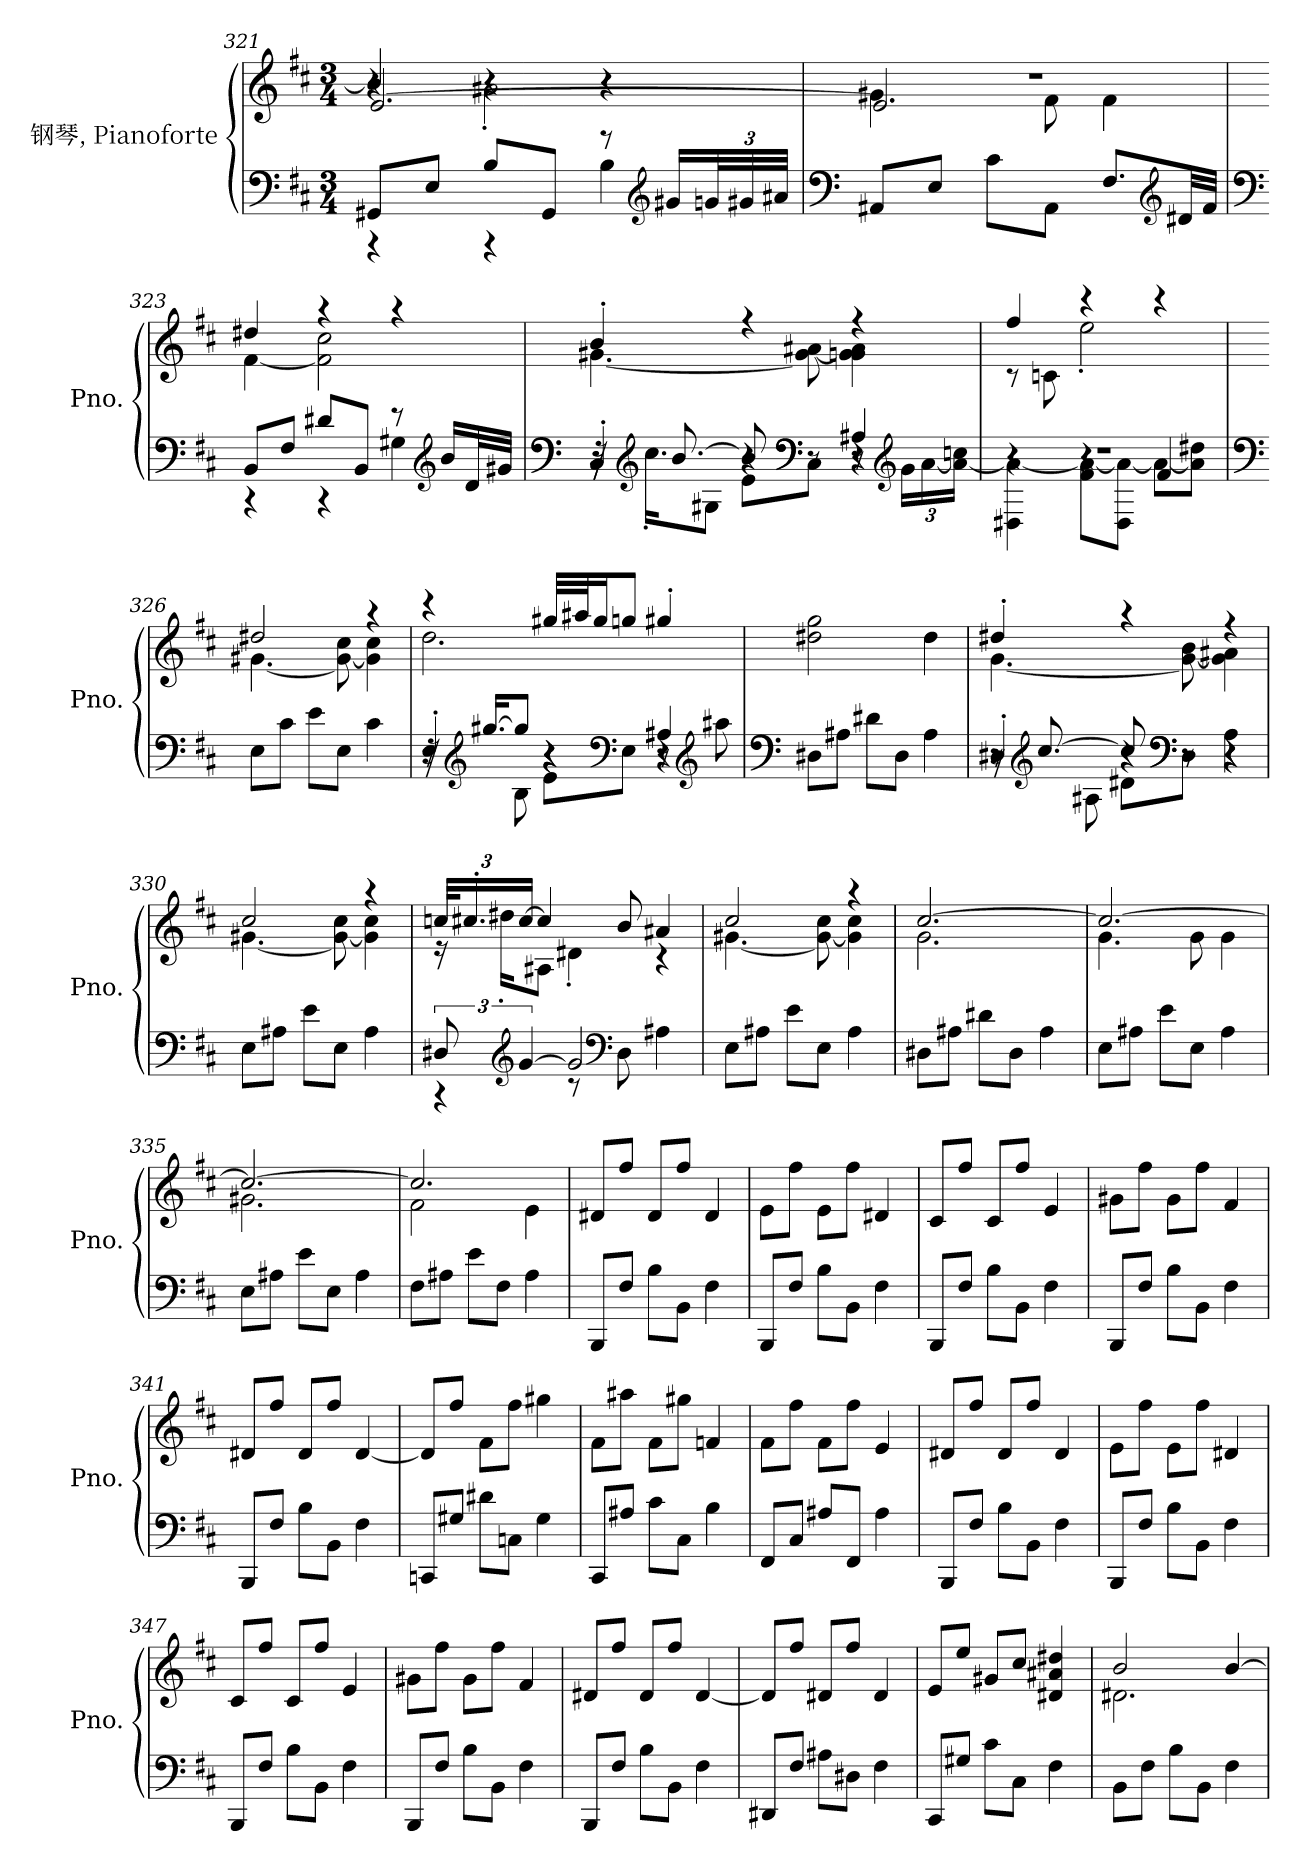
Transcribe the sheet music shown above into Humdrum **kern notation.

**kern	**kern
*part1	*part1
*staff2	*staff1
*I"钢琴, Pianoforte	*
*I'Pno.	*
!!LO:PB:g=z
*clefF4	*clefG2
*k[f#c#]	*k[f#c#]
*M3/4	*M3/4
=321	=321
*^	*^
*	*	*	*^
8GG#X/L	4r	4b/]	4r	[2.e/
8E/J	.	.	.	.
*	*	*MM106	*	*
8B/L	4r	4r	2a#X'\	.
8GG#/J	.	.	.	.
8r	4B\	4r	.	.
*clefG2	*	*	*	*
16g#X/LL	.	.	.	.
*Xbrackettup	*	*	*	*
48gn/L	.	.	.	.
48g#X/	.	.	.	.
48a#X/JJJ	.	.	.	.
*v	*v	*	*	*
=322	=322	=322	=322
*clefF4	*	*	*
*	*MM117	*	*
8AA#X/L	2.r	4.g#X\	2.e/]
8E/J	.	.	.
8c#\L	.	.	.
8AA#\J	.	8f#\	.
*	*MM86	*	*
8.F#/L	.	4f#\	.
*clefG2	*	*	*
32d#X/LL	.	.	.
32f#/JJJ	.	.	.
*	*v	*v	*v
=323	=323
*clefF4	*
*	*MM106
*^	*^
8BB/L	4r	4dd#X/	[4f#\
8F#/J	.	.	.
*	*	*MM120	*
8d#X/L	4r	4r	2f#\] 2cc#\
8BB/J	.	.	.
8r	4G#X\	4r	.
*clefG2	*	*	*
16b/LL	.	.	.
32d#/L	.	.	.
32g#X/JJJ	.	.	.
*v	*v	*	*
!!LO:LB:g=z	!!
=324	=324	=324
*clefF4	*	*
*	*MM110	*
*^	*	*
*	*^	*	*
16r	32r	4C#'/	4b'/	[4.g#X\
*clefG2	*	*	*	*
.	16.cc#'\KL	.	.	.
[8.b/	.	.	.	.
.	8G#X\J	.	.	.
8b/]	8e\L	4r	4r	.
*clefF4	*	*	*	*
8r	8C#\J	.	.	8g#\_ 8a#X\
*	*	*	*MM120	*
4r	8r	4A#X/	4r	4gn\ 4g#\] 4a#\
*clefG2	*	*	*	*
.	24g\LL	.	.	.
.	[24a\	.	.	.
.	24a\_ 24ccn\JJ	.	.	.
=325	=325	=325	=325	=325
*	*	*	*MM120	*
2.r	4D#X\ 4a\_	4r	4ff#/	8r
.	.	.	.	8cn\
*	*	*	*MM132	*
.	8f#\ 8a\_L	4r	4r	2ee'\
.	8D#\ 8a\_J	.	.	.
.	8a\L_	4f#/	4r	.
.	8a\] 8dd#X\J	.	.	.
*v	*v	*v	*	*
=326	=326	=326
*clefF4	*	*
*	*MM137	*
8E\L	2dd#X/	[4.g#X\
8c#\J	.	.
8e\L	.	.
*	*MM110	*
8E\J	.	8g#\_ 8cc#\
4c#\	4r	4g#\] 4cc#\
!!LO:LB:g=z	!!
=327	=327	=327
*	*MM88	*
*^	*	*
*	*^	*	*
32r	8r	4E'/	4r	2.dd\
*clefG2	*	*	*	*
[16.gg#X/KL	.	.	.	.
8gg#/J]	8B\	.	.	.
*	*	*	*MM94	*
4r	8e\L	4r	32gg#X/LLL	.
.	.	.	32aa#X/J	.
*	*	*	*MM40	*
.	.	.	16gg#/J	.
*clefF4	*	*	*	*
*	*	*	*MM110	*
.	8E\J	.	8ggn/J	.
4r	8r	4A#X/	4gg#X'/	.
*clefG2	*	*	*	*
.	8aa#X\	.	.	.
*v	*v	*v	*	*
*	*v	*v
=328	=328
*clefF4	*
*	*MM120
8D#X\L	2dd#X\ 2gg\
8A#X\J	.
8d#X\L	.
8D#\J	.
*	*MM147
4A#\	4dd#\
=329	=329
*	*MM110
*^	*^
*	*^	*	*
16r	8r	4D#X'/	4dd#X'/	[4.g\
*clefG2	*	*	*	*
[8.cc#/	.	.	.	.
.	8A#X\	.	.	.
8cc#/]	8d#X\L	4r	4r	.
*clefF4	*	*	*	*
*	*	*	*MM166	*
8r	8D#\J	.	.	8g\_ 8b\
*	*	*	*MM120	*
4r	4A#\	4r	4r	4g\] 4a#X\
*v	*v	*v	*	*
!!LO:LB:g=z	!!
=330	=330	=330
8E\L	2cc#/	[4.g#X\
8A#X\J	.	.
8e\L	.	.
8E\J	.	8g#\_ 8cc#\
4A#\	4r	4g#\] 4cc#\
=331	=331	=331
*brackettup	*Xbrackettup	*
*^	*	*
12D#X/	4r	48ccn/KLL	16r
.	.	24.cc#X'/	.
.	.	.	16dd#X'\KL
*clefG2	*	*	*
[6g/	.	[24cc#/JJ	.
.	.	4cc#/]	8A#X\J
2g/]	8r	.	4d#X'\
*clefF4	*	*	*
.	8D#\	8b/	.
*	*	*MM139	*
.	4A#X\	4a#X/	4r
*v	*v	*	*
=332	=332	=332
*	*MM124	*
8E\L	2cc#/	[4.g#X\
8A#X\J	.	.
8e\L	.	.
*	*MM102	*
8E\J	.	8g#\_ 8cc#\
*	*MM106	*
4A#\	4r	4g#\] 4cc#\
=333	=333	=333
*	*MM124	*
8D#X\L	[2.cc#/	2.g\
8A#X\J	.	.
8d#X\L	.	.
8D#\J	.	.
4A#\	.	.
!!LO:LB:g=z	!!
=334	=334	=334
*	*MM127	*
8E\L	2.cc#/_	4.g\
8A#X\J	.	.
8e\L	.	.
*	*MM86	*
8E\J	.	8g\
*	*MM104	*
4A#\	.	4g\
=335	=335	=335
8E\L	2.cc#/_	2.g#X\
8A#X\J	.	.
8e\L	.	.
8E\J	.	.
4A#\	.	.
=336	=336	=336
*	*MM85	*
8F#\L	2.cc#/]	2f#\
8A#X\J	.	.
8e\L	.	.
8F#\J	.	.
*	*MM58	*
4A#\	.	4e\
*	*v	*v
=337	=337
*	*MM88
8BBB/L	8d#X/L
8F#/J	8ff#/J
*	*MM94
8B\L	8d#/L
8BB\J	8ff#/J
*	*MM106
4F#\	4d#/
=338	=338
*	*MM98
8BBB/L	8e\L
8F#/J	8ff#\J
*	*MM110
8B\L	8e\L
8BB\J	8ff#\J
*	*MM98
4F#\	4d#X/
=339	=339
*	*MM102
8BBB/L	8c#/L
8F#/J	8ff#/J
8B\L	8c#/L
8BB\J	8ff#/J
4F#\	4e/
=340	=340
*	*MM110
8BBB/L	8g#X\L
8F#/J	8ff#\J
*	*MM98
8B\L	8g#\L
8BB\J	8ff#\J
*	*MM106
4F#\	4f#/
!!LO:LB:g=z
=341	=341
*	*MM102
8BBB/L	8d#X/L
8F#/J	8ff#/J
*	*MM106
8B\L	8d#/L
8BB\J	8ff#/J
4F#\	[4d#/
=342	=342
8CCn/L	8d#/L]
8G#X/J	8ff#/J
*	*MM110
8d#X\L	8f#\L
8Cn\J	8ff#\J
*	*MM94
4G#\	4gg#X\
=343	=343
*	*MM102
8CC#/L	8f#\L
8A#X/J	8aa#X\J
8c#\L	8f#\L
8C#\J	8gg#X\J
*	*MM88
4B\	4fn/
=344	=344
*	*MM110
8FF#/L	8f#\L
8C#/J	8ff#\J
*	*MM91
8A#X/L	8f#\L
8FF#/J	8ff#\J
4A#\	4e/
=345	=345
*	*MM105
8BBB/L	8d#X/L
8F#/J	8ff#/J
*	*MM110
8B\L	8d#/L
8BB\J	8ff#/J
*	*MM105
4F#\	4d#/
=346	=346
*	*MM110
8BBB/L	8e\L
8F#/J	8ff#\J
*	*MM105
8B\L	8e\L
8BB\J	8ff#\J
4F#\	4d#X/
!!LO:PB:g=z
=347	=347
8BBB/L	8c#/L
8F#/J	8ff#/J
*	*MM110
8B\L	8c#/L
8BB\J	8ff#/J
*	*MM96
4F#\	4e/
=348	=348
*	*MM105
8BBB/L	8g#X\L
8F#/J	8ff#\J
*	*MM110
8B\L	8g#\L
8BB\J	8ff#\J
4F#\	4f#/
=349	=349
*	*MM100
8BBB/L	8d#X/L
8F#/J	8ff#/J
8B\L	8d#/L
8BB\J	8ff#/J
4F#\	[4d#/
=350	=350
*	*MM105
8DD#X/L	8d#/L]
8F#/J	8ff#/J
*	*MM92
8A#X\L	8d#X/L
8D#X\J	8ff#/J
*	*MM82
4F#\	4d#/
=351	=351
*	*MM79
8CC#/L	8e/L
8G#X/J	8ee/J
8c#\L	8g#X/L
*	*MM55
8C#\J	8cc#/J
*	*MM85
4F#\	4d#X/ 4a#X/ 4dd#X/
=352	=352
*	*MM81
*	*^
8BB\L	2b/	2.d#X\
8F#\J	.	.
8B\L	.	.
8BB\J	.	.
*	*MM120	*
4F#\	[4b/	.
*	*v	*v
=	=
*-	*-
